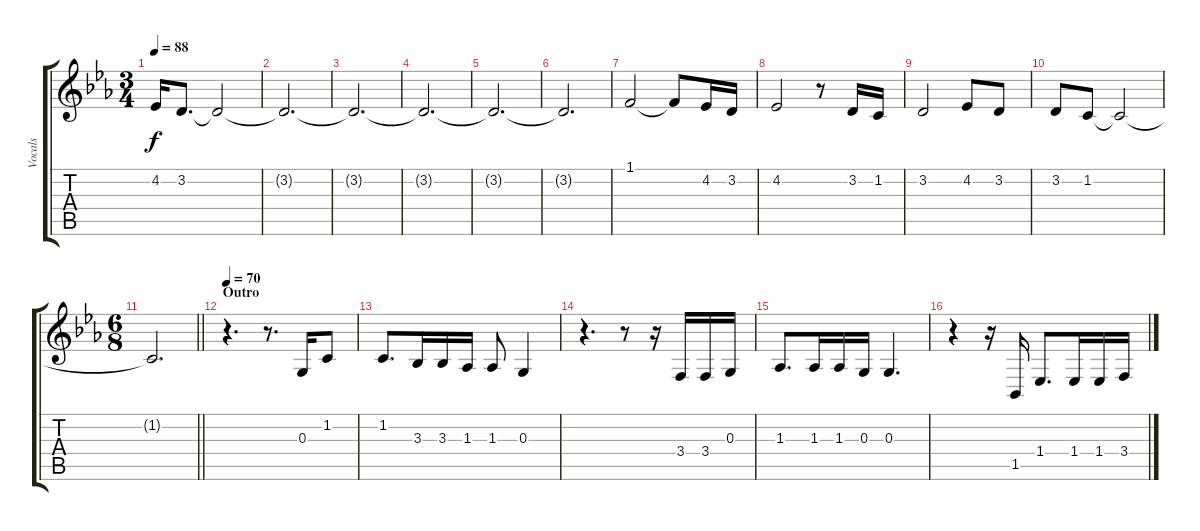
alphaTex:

\track ("Vocals" "Vocals") {instrument stringensemble1}
\staff {score tabs}
\tuning (E4 B3 G3 D3 A2 E2) {hide}
\ts (3 4)
\tempo 88
\clef g2
\ks cminor
4.2.16{dy f} 3.2.8{d} 3.2{t}.2 |
3.2{t}.2{d} |
3.2{t}.2{d} |
3.2{t}.2{d} |
3.2{t}.2{d} |
3.2{t}.2{d} |
1.1.2 1.1{t}.8 4.2.16 3.2.16 |
4.2.2 r.8 3.2.16 1.2.16 |
3.2.2 4.2.8 3.2.8 |
3.2.8 1.2.8 1.2{t}.2 |
\ts (6 8)
\barLineRight lightlight
1.2{t}.2{d} |
\section ("" "Outro")
\tempo 70
r.4{d} r.8{d} 0.3.16 1.2.8 |
1.2.8{d} 3.3.16 3.3.16 1.3.16 1.3.8 0.3.4 |
r.4{d} r.8 r.16 3.4.16 3.4.16 0.3.16 |
1.3.8{d} 1.3.16 1.3.16 0.3.16 0.3.4{d} |
r.4 r.16 1.5.16 1.4.8{d} 1.4.16 1.4.16 3.4.16
